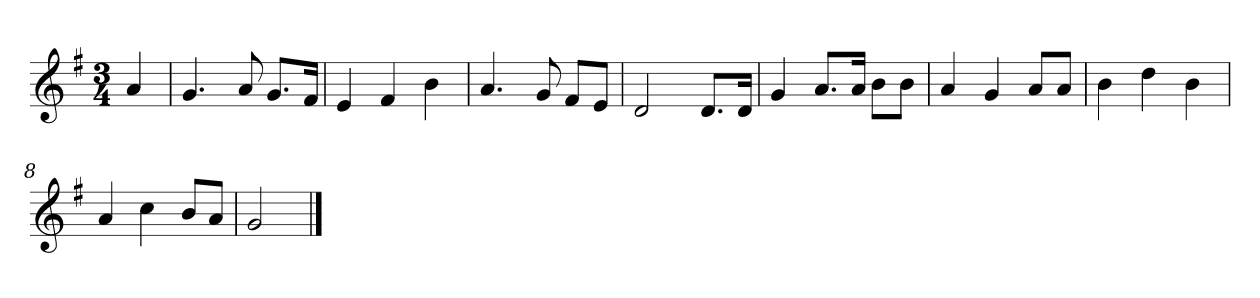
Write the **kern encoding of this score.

**kern
*part1
*staff1
*k[f#]
*M3/4
*MM120
=
4a
=1
4.g
8a
8.gL
16f#Jk
=2
4e
4f#
4b
=3
4.a
8g
8f#L
8eJ
=4
2d
8.dL
16dJk
=5
4g
8.aL
16aJk
8bL
8bJ
=6
4a
4g
8aL
8aJ
=7
4b
4dd
4b
=8
4a
4cc
8bL
8aJ
=9
2g
==
*-
